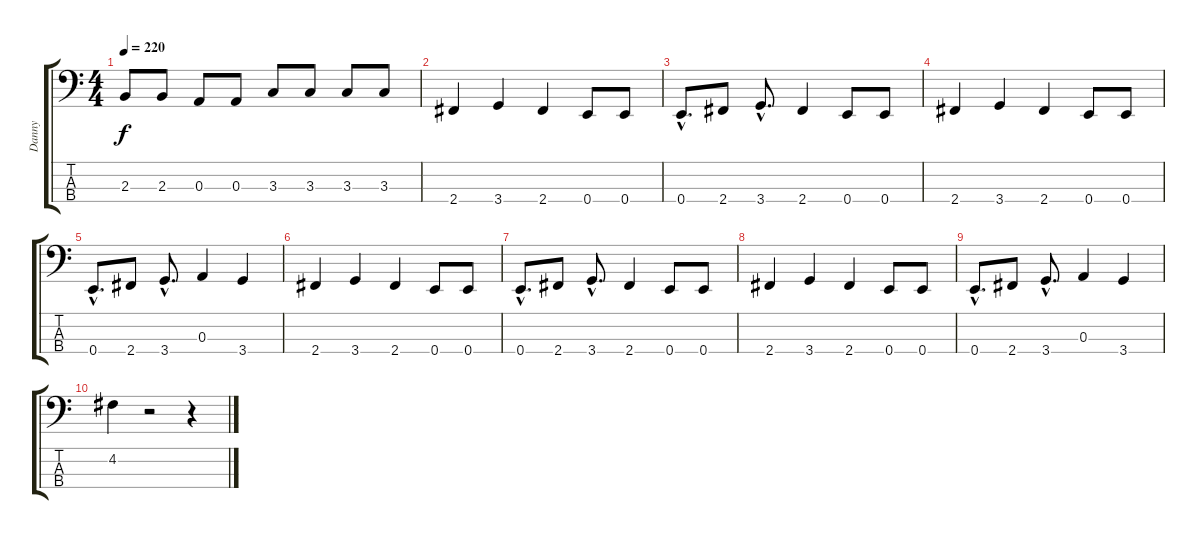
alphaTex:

\track ("Danny" "Danny") {instrument electricbasspick}
\staff {score tabs}
\tuning (G2 D2 A1 E1) {hide}
\ts (4 4)
\tempo 220
\clef f4
\ks c
2.3.8{dy f} 2.3.8 0.3.8 0.3.8 3.3.8 3.3.8 3.3.8 3.3.8 |
2.4.4 3.4.4 2.4.4 0.4.8 0.4.8 |
0.4{hac}.8{d} 2.4.8 3.4{hac}.8{d} 2.4.4 0.4.8 0.4.8 |
2.4.4 3.4.4 2.4.4 0.4.8 0.4.8 |
0.4{hac}.8{d} 2.4.8 3.4{hac}.8{d} 0.3.4 3.4.4 |
2.4.4 3.4.4 2.4.4 0.4.8 0.4.8 |
0.4{hac}.8{d} 2.4.8 3.4{hac}.8{d} 2.4.4 0.4.8 0.4.8 |
2.4.4 3.4.4 2.4.4 0.4.8 0.4.8 |
0.4{hac}.8{d} 2.4.8 3.4{hac}.8{d} 0.3.4 3.4.4 |
4.2.4 r.2 r.4
